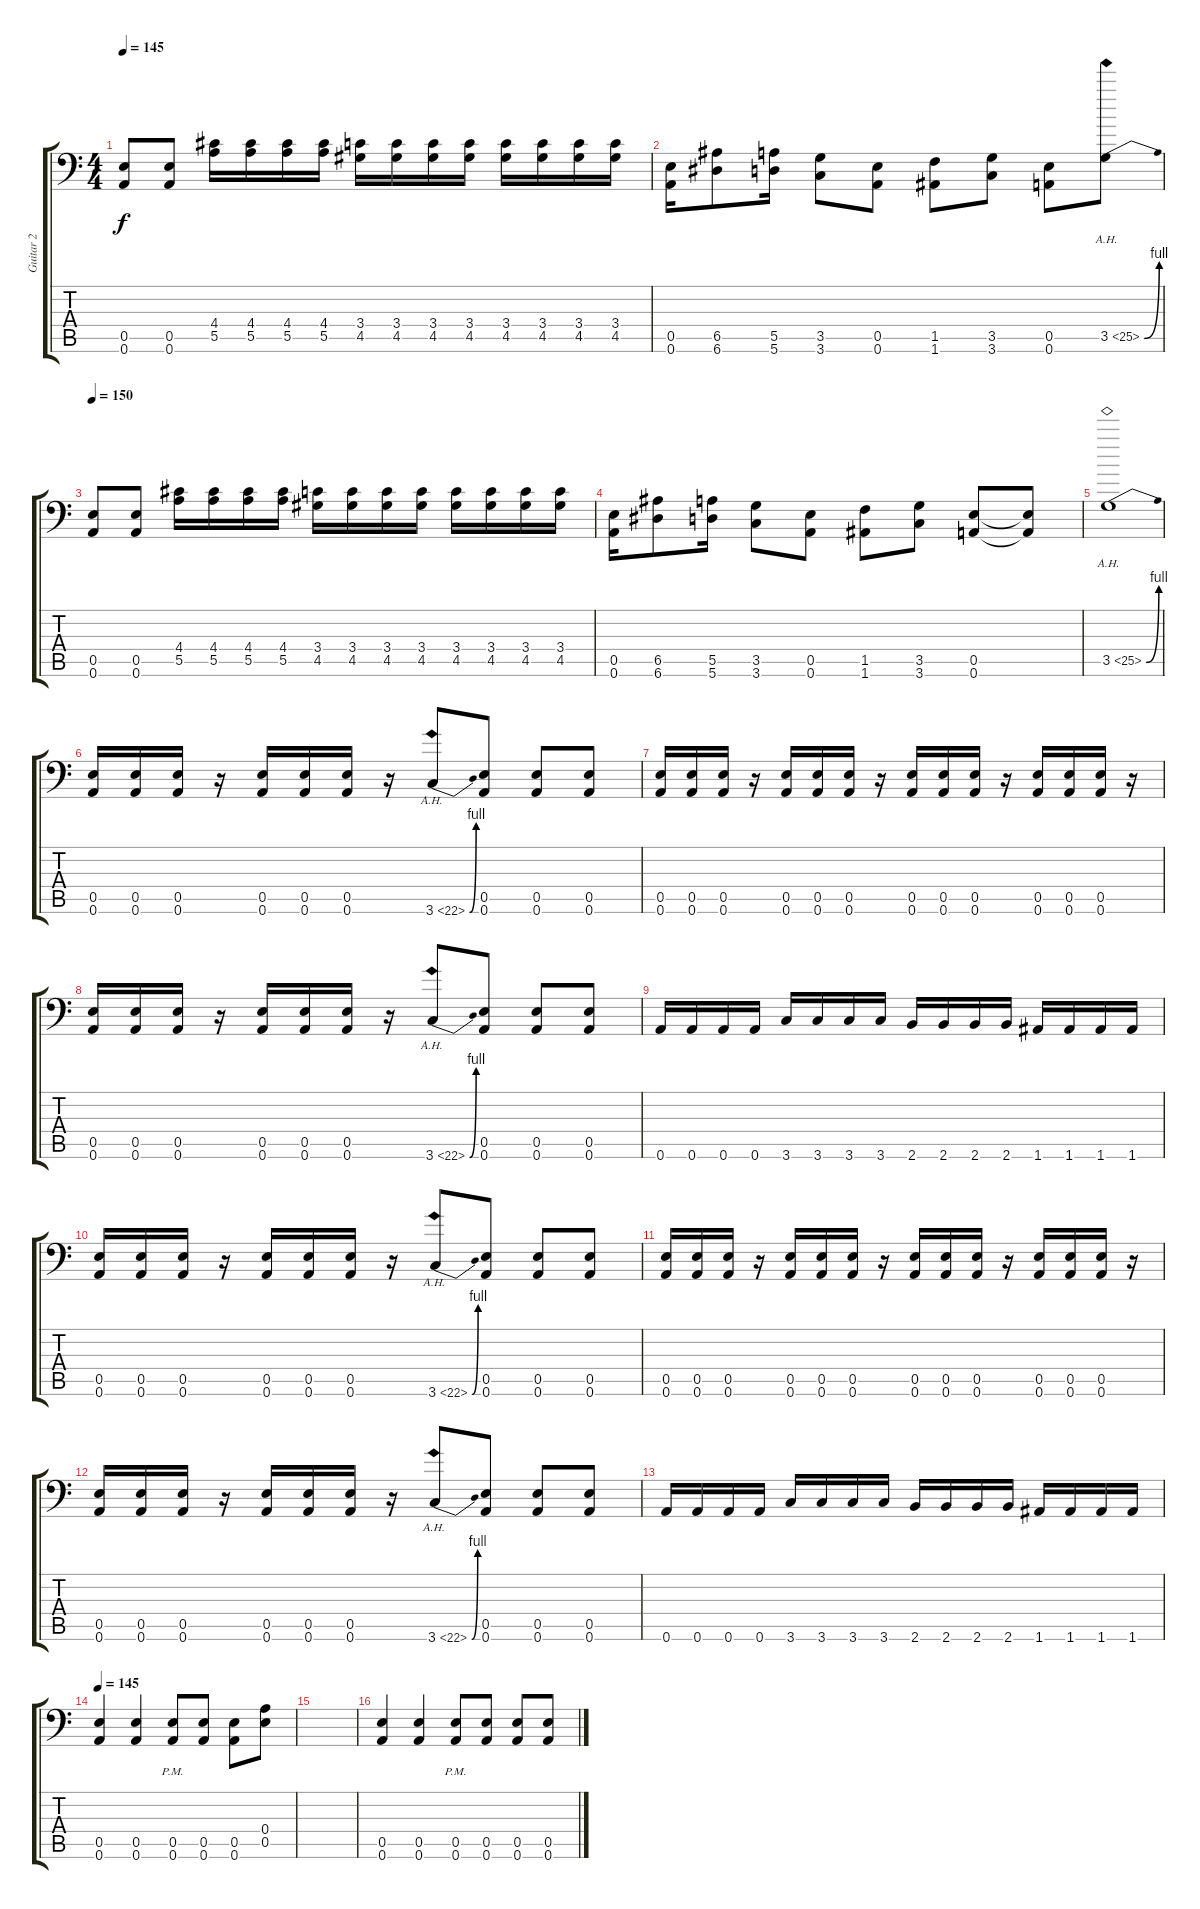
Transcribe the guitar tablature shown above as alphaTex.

\track ("Guitar 2" "Guitar 2") {instrument distortionguitar}
\staff {score tabs}
\tuning (B3 Gb3 D3 A2 E2 A1) {hide}
\ts (4 4)
\tempo 145
\clef f4
\ks c
(0.5 0.6).8{dy f} (0.5 0.6).8 (4.4 5.5).16 (4.4 5.5).16 (4.4 5.5).16 (4.4 5.5).16 (3.4 4.5).16 (3.4 4.5).16 (3.4 4.5).16 (3.4 4.5).16 (3.4 4.5).16 (3.4 4.5).16 (3.4 4.5).16 (3.4 4.5).16 |
(0.5 0.6).16 (6.5 6.6).8 (5.5 5.6).16 (3.5 3.6).8 (0.5 0.6).8 (1.5 1.6).8 (3.5 3.6).8 (0.5 0.6).8 3.5{be (bend 0 0 60 4) ah 22}.8 |
\tempo 150
(0.5 0.6).8 (0.5 0.6).8 (4.4 5.5).16 (4.4 5.5).16 (4.4 5.5).16 (4.4 5.5).16 (3.4 4.5).16 (3.4 4.5).16 (3.4 4.5).16 (3.4 4.5).16 (3.4 4.5).16 (3.4 4.5).16 (3.4 4.5).16 (3.4 4.5).16 |
(0.5 0.6).16 (6.5 6.6).8 (5.5 5.6).16 (3.5 3.6).8 (0.5 0.6).8 (1.5 1.6).8 (3.5 3.6).8 (0.5 0.6).8 (0.5{t} 0.6{t}).8 |
3.5{be (bend 0 0 60 4) ah 22}.1 |
(0.5 0.6).16 (0.5 0.6).16 (0.5 0.6).16 r.16 (0.5 0.6).16 (0.5 0.6).16 (0.5 0.6).16 r.16 3.6{be (bend 0 0 60 4) ah 19}.8 (0.5 0.6).8 (0.5 0.6).8 (0.5 0.6).8 |
(0.5 0.6).16 (0.5 0.6).16 (0.5 0.6).16 r.16 (0.5 0.6).16 (0.5 0.6).16 (0.5 0.6).16 r.16 (0.5 0.6).16 (0.5 0.6).16 (0.5 0.6).16 r.16 (0.5 0.6).16 (0.5 0.6).16 (0.5 0.6).16 r.16 |
(0.5 0.6).16 (0.5 0.6).16 (0.5 0.6).16 r.16 (0.5 0.6).16 (0.5 0.6).16 (0.5 0.6).16 r.16 3.6{be (bend 0 0 60 4) ah 19}.8 (0.5 0.6).8 (0.5 0.6).8 (0.5 0.6).8 |
0.6.16 0.6.16 0.6.16 0.6.16 3.6.16 3.6.16 3.6.16 3.6.16 2.6.16 2.6.16 2.6.16 2.6.16 1.6.16 1.6.16 1.6.16 1.6.16 |
(0.5 0.6).16 (0.5 0.6).16 (0.5 0.6).16 r.16 (0.5 0.6).16 (0.5 0.6).16 (0.5 0.6).16 r.16 3.6{be (bend 0 0 60 4) ah 19}.8 (0.5 0.6).8 (0.5 0.6).8 (0.5 0.6).8 |
(0.5 0.6).16 (0.5 0.6).16 (0.5 0.6).16 r.16 (0.5 0.6).16 (0.5 0.6).16 (0.5 0.6).16 r.16 (0.5 0.6).16 (0.5 0.6).16 (0.5 0.6).16 r.16 (0.5 0.6).16 (0.5 0.6).16 (0.5 0.6).16 r.16 |
(0.5 0.6).16 (0.5 0.6).16 (0.5 0.6).16 r.16 (0.5 0.6).16 (0.5 0.6).16 (0.5 0.6).16 r.16 3.6{be (bend 0 0 60 4) ah 19}.8 (0.5 0.6).8 (0.5 0.6).8 (0.5 0.6).8 |
0.6.16 0.6.16 0.6.16 0.6.16 3.6.16 3.6.16 3.6.16 3.6.16 2.6.16 2.6.16 2.6.16 2.6.16 1.6.16 1.6.16 1.6.16 1.6.16 |
\tempo 145
(0.5 0.6).4 (0.5 0.6).4 (0.5{pm} 0.6{pm}).8 (0.5 0.6).8 (0.5 0.6).8 (0.4 0.5).8 |
|
(0.5 0.6).4 (0.5 0.6).4 (0.5{pm} 0.6{pm}).8 (0.5 0.6).8 (0.5 0.6).8 (0.5 0.6).8
